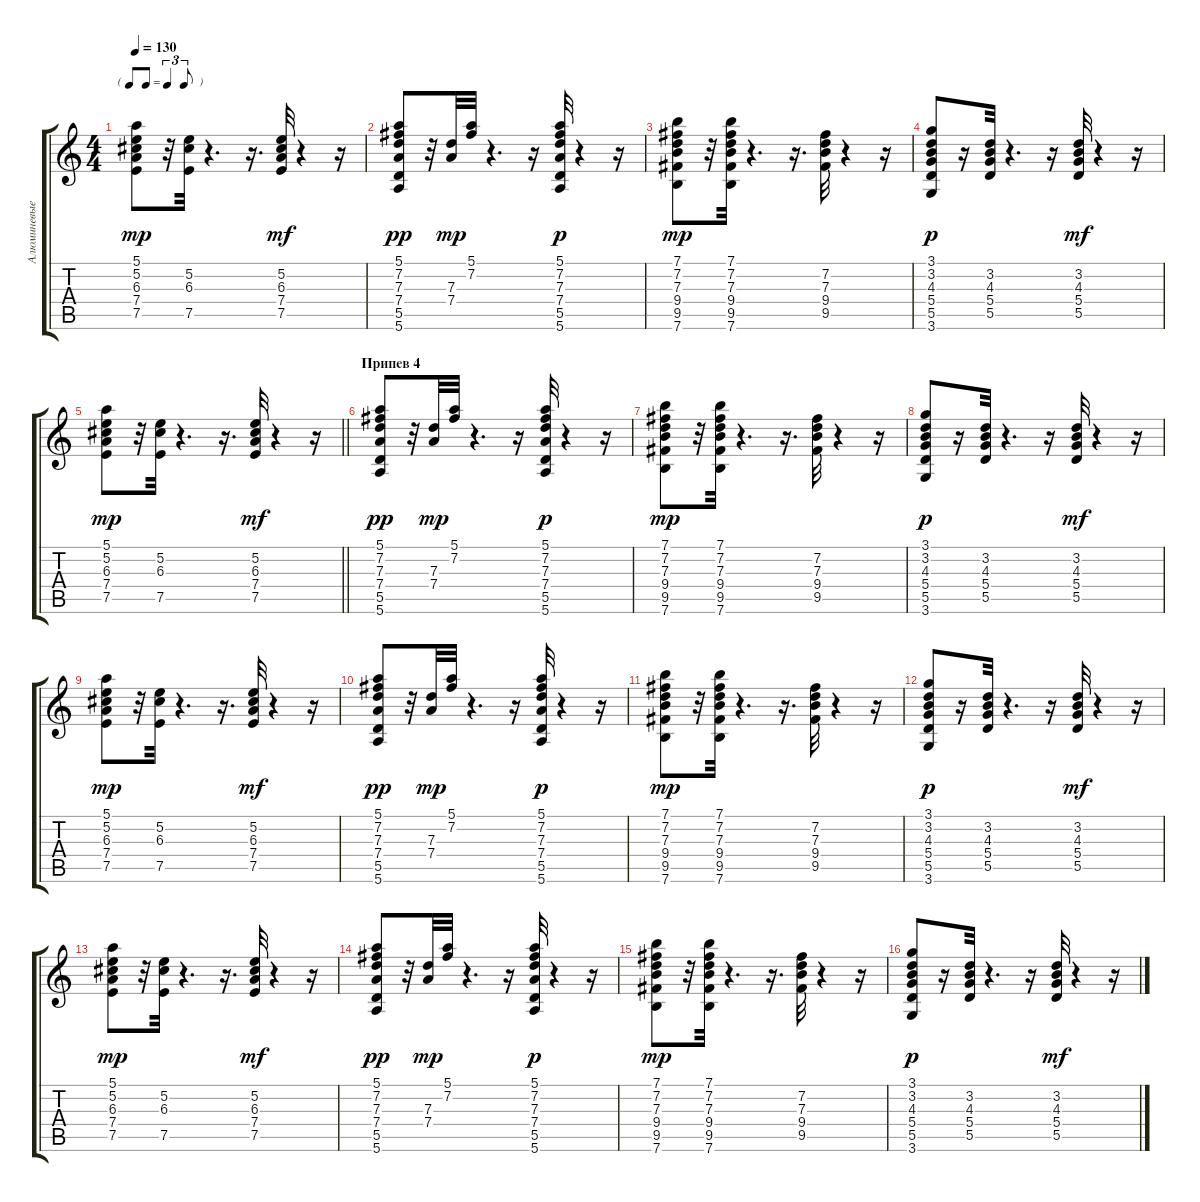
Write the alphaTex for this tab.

\track ("Алюминевые огурцы" "Алюминевые") {instrument electricguitarclean}
\staff {score tabs}
\tuning (E4 B3 G3 D3 A2 E2) {hide}
\ts (4 4)
\tf triplet8th
\tempo 130
\clef g2
\ks c
(5.1 5.2 6.3 7.4 7.5).8{dy mp} r.32 (5.2 6.3 7.5).32 r.4{d} r.16{d} (5.2 6.3 7.4 7.5).32{dy mf} r.4 r.16 |
(5.1 7.2 7.3 7.4 5.5 5.6).8{dy pp} r.32 (7.3 7.4).32{dy mp} (5.1 7.2).32 r.4{d} r.16 (5.1 7.2 7.3 7.4 5.5 5.6).32{dy p} r.4 r.16 |
(7.1 7.2 7.3 9.4 9.5 7.6).8{dy mp} r.32 (7.1 7.2 7.3 9.4 9.5 7.6).32 r.4{d} r.16{d} (7.2 7.3 9.4 9.5).32 r.4 r.16 |
(3.1 3.2 4.3 5.4 5.5 3.6).8{dy p} r.16 (3.2 4.3 5.4 5.5).32 r.4{d} r.16 (3.2 4.3 5.4 5.5).32{dy mf} r.4 r.16 |
\barLineRight lightlight
(5.1 5.2 6.3 7.4 7.5).8{dy mp} r.32 (5.2 6.3 7.5).32 r.4{d} r.16{d} (5.2 6.3 7.4 7.5).32{dy mf} r.4 r.16 |
\section ("" "Припев 4")
(5.1 7.2 7.3 7.4 5.5 5.6).8{dy pp} r.32 (7.3 7.4).32{dy mp} (5.1 7.2).32 r.4{d} r.16 (5.1 7.2 7.3 7.4 5.5 5.6).32{dy p} r.4 r.16 |
(7.1 7.2 7.3 9.4 9.5 7.6).8{dy mp} r.32 (7.1 7.2 7.3 9.4 9.5 7.6).32 r.4{d} r.16{d} (7.2 7.3 9.4 9.5).32 r.4 r.16 |
(3.1 3.2 4.3 5.4 5.5 3.6).8{dy p} r.16 (3.2 4.3 5.4 5.5).32 r.4{d} r.16 (3.2 4.3 5.4 5.5).32{dy mf} r.4 r.16 |
(5.1 5.2 6.3 7.4 7.5).8{dy mp} r.32 (5.2 6.3 7.5).32 r.4{d} r.16{d} (5.2 6.3 7.4 7.5).32{dy mf} r.4 r.16 |
(5.1 7.2 7.3 7.4 5.5 5.6).8{dy pp} r.32 (7.3 7.4).32{dy mp} (5.1 7.2).32 r.4{d} r.16 (5.1 7.2 7.3 7.4 5.5 5.6).32{dy p} r.4 r.16 |
(7.1 7.2 7.3 9.4 9.5 7.6).8{dy mp} r.32 (7.1 7.2 7.3 9.4 9.5 7.6).32 r.4{d} r.16{d} (7.2 7.3 9.4 9.5).32 r.4 r.16 |
(3.1 3.2 4.3 5.4 5.5 3.6).8{dy p} r.16 (3.2 4.3 5.4 5.5).32 r.4{d} r.16 (3.2 4.3 5.4 5.5).32{dy mf} r.4 r.16 |
(5.1 5.2 6.3 7.4 7.5).8{dy mp} r.32 (5.2 6.3 7.5).32 r.4{d} r.16{d} (5.2 6.3 7.4 7.5).32{dy mf} r.4 r.16 |
(5.1 7.2 7.3 7.4 5.5 5.6).8{dy pp} r.32 (7.3 7.4).32{dy mp} (5.1 7.2).32 r.4{d} r.16 (5.1 7.2 7.3 7.4 5.5 5.6).32{dy p} r.4 r.16 |
(7.1 7.2 7.3 9.4 9.5 7.6).8{dy mp} r.32 (7.1 7.2 7.3 9.4 9.5 7.6).32 r.4{d} r.16{d} (7.2 7.3 9.4 9.5).32 r.4 r.16 |
(3.1 3.2 4.3 5.4 5.5 3.6).8{dy p} r.16 (3.2 4.3 5.4 5.5).32 r.4{d} r.16 (3.2 4.3 5.4 5.5).32{dy mf} r.4 r.16
